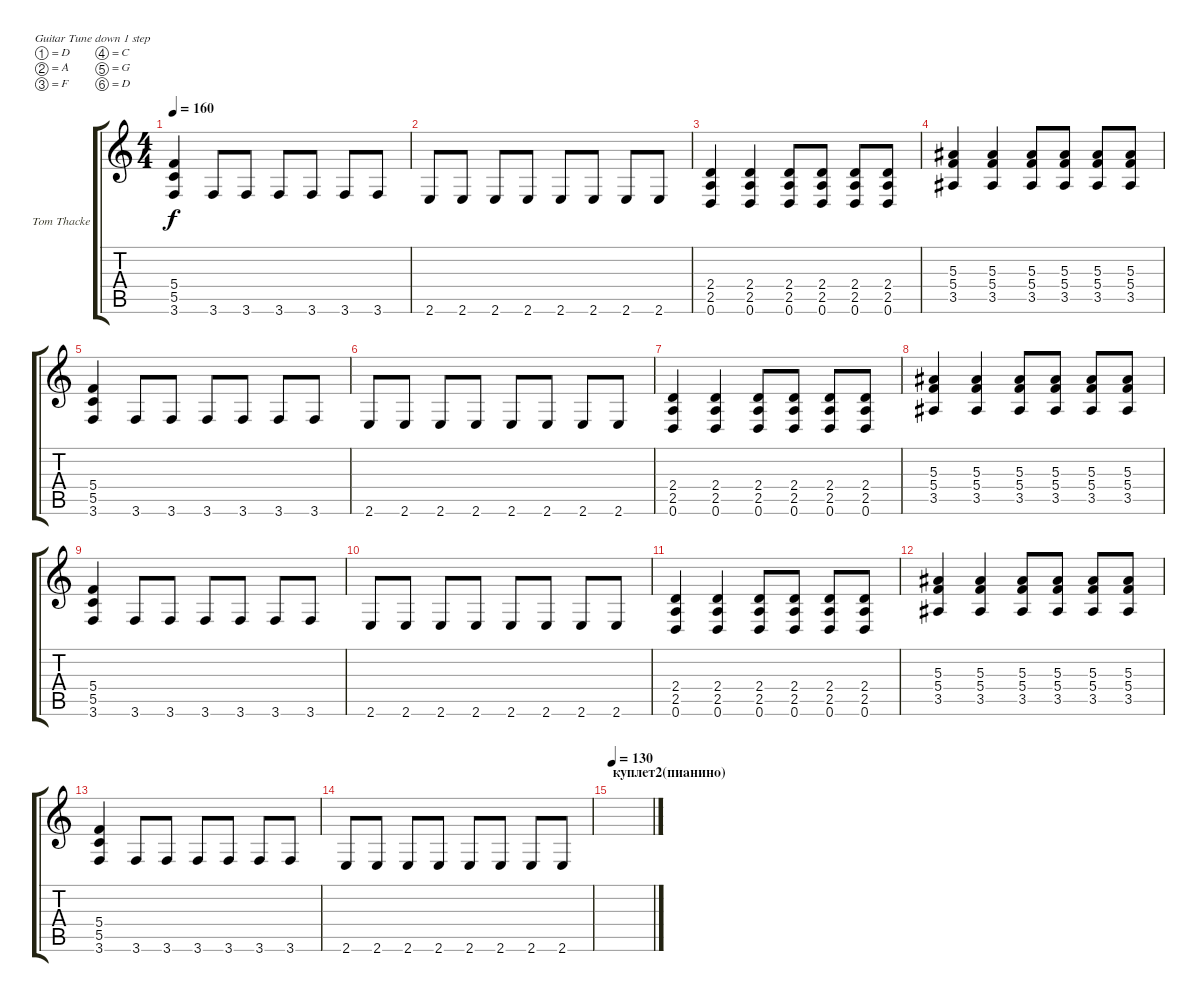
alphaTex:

\defaultSystemsLayout 4
\bracketExtendMode groupsimilarinstruments
\firstSystemTrackNameOrientation horizontal
\otherSystemsTrackNameOrientation horizontal
\track ("Tom Thacker" "Tom Thacke") {instrument distortionguitar}
\staff {score tabs}
\tuning (D4 A3 F3 C3 G2 D2)
\ts (4 4)
\tempo 160
\clef g2
\scale
0.333333
\ks c
(5.4 5.5 3.6).4{dy f} 3.6.8 3.6.8 3.6.8 3.6.8 3.6.8 3.6.8 |
\scale
0.333333 2.6.8 2.6.8 2.6.8 2.6.8 2.6.8 2.6.8 2.6.8 2.6.8 |
\scale
0.333333 (2.4 2.5 0.6).4 (2.4 2.5 0.6).4 (2.4 2.5 0.6).8 (2.4 2.5 0.6).8 (2.4 2.5 0.6).8 (2.4 2.5 0.6).8 |
\scale
0.333333 (5.3 5.4 3.5).4 (5.3 5.4 3.5).4 (5.3 5.4 3.5).8 (5.3 5.4 3.5).8 (5.3 5.4 3.5).8 (5.3 5.4 3.5).8 |
\scale
0.333333 (5.4 5.5 3.6).4 3.6.8 3.6.8 3.6.8 3.6.8 3.6.8 3.6.8 |
\scale
0.333333 2.6.8 2.6.8 2.6.8 2.6.8 2.6.8 2.6.8 2.6.8 2.6.8 |
\scale
0.333333 (2.4 2.5 0.6).4 (2.4 2.5 0.6).4 (2.4 2.5 0.6).8 (2.4 2.5 0.6).8 (2.4 2.5 0.6).8 (2.4 2.5 0.6).8 |
\scale
0.333333 (5.3 5.4 3.5).4 (5.3 5.4 3.5).4 (5.3 5.4 3.5).8 (5.3 5.4 3.5).8 (5.3 5.4 3.5).8 (5.3 5.4 3.5).8 |
\scale
0.333333 (5.4 5.5 3.6).4 3.6.8 3.6.8 3.6.8 3.6.8 3.6.8 3.6.8 |
\scale
0.333333 2.6.8 2.6.8 2.6.8 2.6.8 2.6.8 2.6.8 2.6.8 2.6.8 |
\scale
0.333333 (2.4 2.5 0.6).4 (2.4 2.5 0.6).4 (2.4 2.5 0.6).8 (2.4 2.5 0.6).8 (2.4 2.5 0.6).8 (2.4 2.5 0.6).8 |
\scale
0.333333 (5.3 5.4 3.5).4 (5.3 5.4 3.5).4 (5.3 5.4 3.5).8 (5.3 5.4 3.5).8 (5.3 5.4 3.5).8 (5.3 5.4 3.5).8 |
\scale
0.333333 (5.4 5.5 3.6).4 3.6.8 3.6.8 3.6.8 3.6.8 3.6.8 3.6.8 |
\scale
0.333333 2.6.8 2.6.8 2.6.8 2.6.8 2.6.8 2.6.8 2.6.8 2.6.8 |
\section ("" "куплет2(пианино)")
\tempo (130 0.00625)
\scale
0.333333
